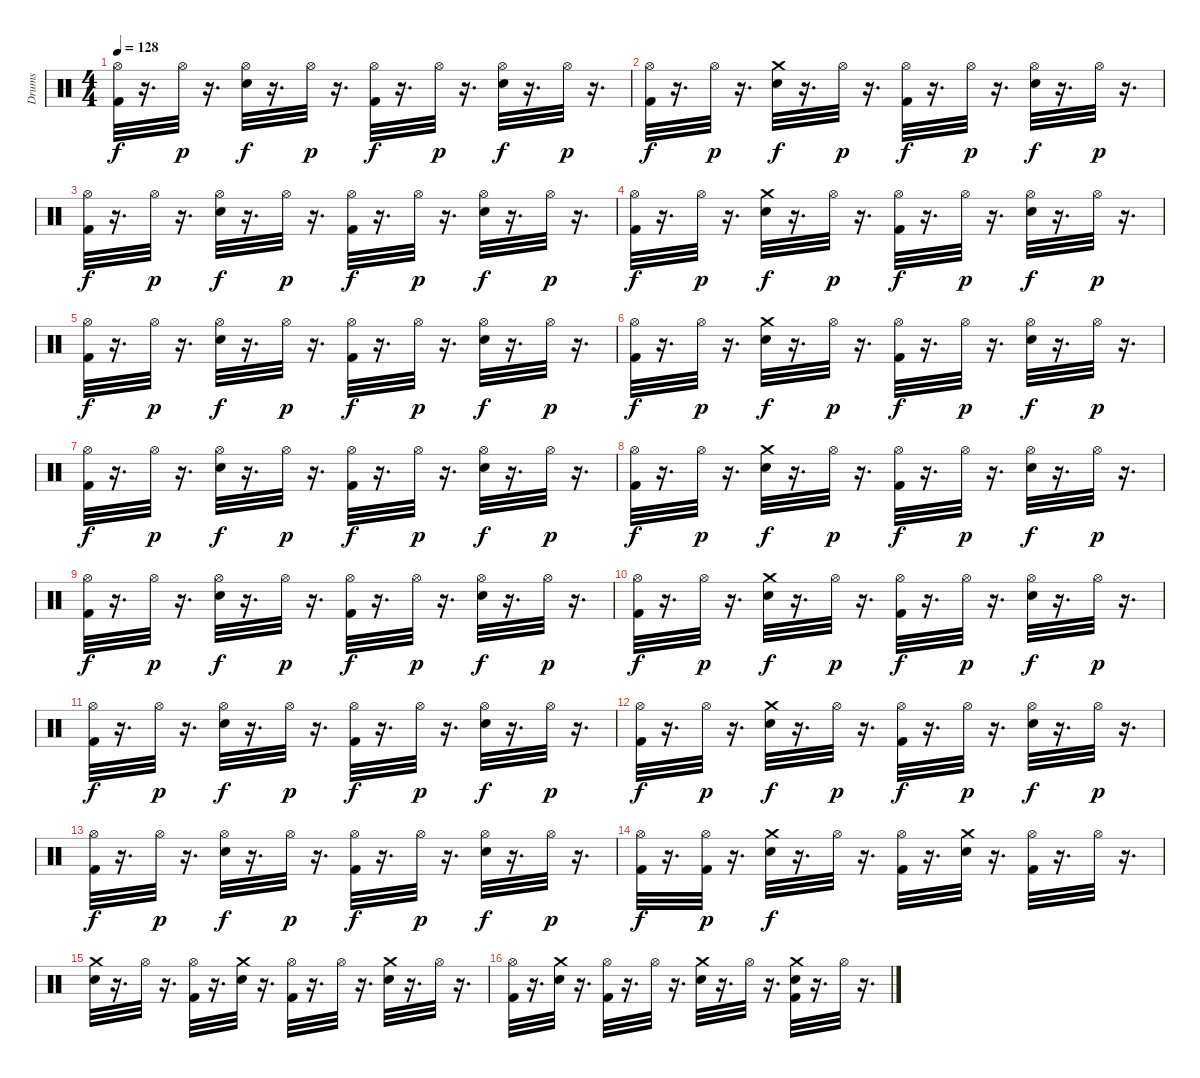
\track ("Drums" "Drums") {instrument percussion}
\staff {score}
\articulation defaults
\ts (4 4)
\tempo 128
\clef neutral
\ks c
("Hi-Hat (open)" "Kick (hit) 2").32{dy f} r.16{d} "Hi-Hat (open)".32{dy p} r.16{d} ("Hi-Hat (open)" "Electric Snare (hit)").32{dy f} r.16{d} "Hi-Hat (open)".32{dy p} r.16{d} ("Hi-Hat (open)" "Kick (hit) 2").32{dy f} r.16{d} "Hi-Hat (open)".32{dy p} r.16{d} ("Hi-Hat (open)" "Electric Snare (hit)").32{dy f} r.16{d} "Hi-Hat (open)".32{dy p} r.16{d} |
("Hi-Hat (open)" "Kick (hit) 2").32{dy f} r.16{d} "Hi-Hat (open)".32{dy p} r.16{d} ("Crash medium (hit)" "Electric Snare (hit)").32{dy f} r.16{d} "Hi-Hat (open)".32{dy p} r.16{d} ("Hi-Hat (open)" "Kick (hit) 2").32{dy f} r.16{d} "Hi-Hat (open)".32{dy p} r.16{d} ("Hi-Hat (open)" "Electric Snare (hit)").32{dy f} r.16{d} "Hi-Hat (open)".32{dy p} r.16{d} |
("Hi-Hat (open)" "Kick (hit) 2").32{dy f} r.16{d} "Hi-Hat (open)".32{dy p} r.16{d} ("Hi-Hat (open)" "Electric Snare (hit)").32{dy f} r.16{d} "Hi-Hat (open)".32{dy p} r.16{d} ("Hi-Hat (open)" "Kick (hit) 2").32{dy f} r.16{d} "Hi-Hat (open)".32{dy p} r.16{d} ("Hi-Hat (open)" "Electric Snare (hit)").32{dy f} r.16{d} "Hi-Hat (open)".32{dy p} r.16{d} |
("Hi-Hat (open)" "Kick (hit) 2").32{dy f} r.16{d} "Hi-Hat (open)".32{dy p} r.16{d} ("Crash medium (hit)" "Electric Snare (hit)").32{dy f} r.16{d} "Hi-Hat (open)".32{dy p} r.16{d} ("Hi-Hat (open)" "Kick (hit) 2").32{dy f} r.16{d} "Hi-Hat (open)".32{dy p} r.16{d} ("Hi-Hat (open)" "Electric Snare (hit)").32{dy f} r.16{d} "Hi-Hat (open)".32{dy p} r.16{d} |
("Hi-Hat (open)" "Kick (hit) 2").32{dy f} r.16{d} "Hi-Hat (open)".32{dy p} r.16{d} ("Hi-Hat (open)" "Electric Snare (hit)").32{dy f} r.16{d} "Hi-Hat (open)".32{dy p} r.16{d} ("Hi-Hat (open)" "Kick (hit) 2").32{dy f} r.16{d} "Hi-Hat (open)".32{dy p} r.16{d} ("Hi-Hat (open)" "Electric Snare (hit)").32{dy f} r.16{d} "Hi-Hat (open)".32{dy p} r.16{d} |
("Hi-Hat (open)" "Kick (hit) 2").32{dy f} r.16{d} "Hi-Hat (open)".32{dy p} r.16{d} ("Crash medium (hit)" "Electric Snare (hit)").32{dy f} r.16{d} "Hi-Hat (open)".32{dy p} r.16{d} ("Hi-Hat (open)" "Kick (hit) 2").32{dy f} r.16{d} "Hi-Hat (open)".32{dy p} r.16{d} ("Hi-Hat (open)" "Electric Snare (hit)").32{dy f} r.16{d} "Hi-Hat (open)".32{dy p} r.16{d} |
("Hi-Hat (open)" "Kick (hit) 2").32{dy f} r.16{d} "Hi-Hat (open)".32{dy p} r.16{d} ("Hi-Hat (open)" "Electric Snare (hit)").32{dy f} r.16{d} "Hi-Hat (open)".32{dy p} r.16{d} ("Hi-Hat (open)" "Kick (hit) 2").32{dy f} r.16{d} "Hi-Hat (open)".32{dy p} r.16{d} ("Hi-Hat (open)" "Electric Snare (hit)").32{dy f} r.16{d} "Hi-Hat (open)".32{dy p} r.16{d} |
("Hi-Hat (open)" "Kick (hit) 2").32{dy f} r.16{d} "Hi-Hat (open)".32{dy p} r.16{d} ("Crash medium (hit)" "Electric Snare (hit)").32{dy f} r.16{d} "Hi-Hat (open)".32{dy p} r.16{d} ("Hi-Hat (open)" "Kick (hit) 2").32{dy f} r.16{d} "Hi-Hat (open)".32{dy p} r.16{d} ("Hi-Hat (open)" "Electric Snare (hit)").32{dy f} r.16{d} "Hi-Hat (open)".32{dy p} r.16{d} |
("Hi-Hat (open)" "Kick (hit) 2").32{dy f} r.16{d} "Hi-Hat (open)".32{dy p} r.16{d} ("Hi-Hat (open)" "Electric Snare (hit)").32{dy f} r.16{d} "Hi-Hat (open)".32{dy p} r.16{d} ("Hi-Hat (open)" "Kick (hit) 2").32{dy f} r.16{d} "Hi-Hat (open)".32{dy p} r.16{d} ("Hi-Hat (open)" "Electric Snare (hit)").32{dy f} r.16{d} "Hi-Hat (open)".32{dy p} r.16{d} |
("Hi-Hat (open)" "Kick (hit) 2").32{dy f} r.16{d} "Hi-Hat (open)".32{dy p} r.16{d} ("Crash medium (hit)" "Electric Snare (hit)").32{dy f} r.16{d} "Hi-Hat (open)".32{dy p} r.16{d} ("Hi-Hat (open)" "Kick (hit) 2").32{dy f} r.16{d} "Hi-Hat (open)".32{dy p} r.16{d} ("Hi-Hat (open)" "Electric Snare (hit)").32{dy f} r.16{d} "Hi-Hat (open)".32{dy p} r.16{d} |
("Hi-Hat (open)" "Kick (hit) 2").32{dy f} r.16{d} "Hi-Hat (open)".32{dy p} r.16{d} ("Hi-Hat (open)" "Electric Snare (hit)").32{dy f} r.16{d} "Hi-Hat (open)".32{dy p} r.16{d} ("Hi-Hat (open)" "Kick (hit) 2").32{dy f} r.16{d} "Hi-Hat (open)".32{dy p} r.16{d} ("Hi-Hat (open)" "Electric Snare (hit)").32{dy f} r.16{d} "Hi-Hat (open)".32{dy p} r.16{d} |
("Hi-Hat (open)" "Kick (hit) 2").32{dy f} r.16{d} "Hi-Hat (open)".32{dy p} r.16{d} ("Crash medium (hit)" "Electric Snare (hit)").32{dy f} r.16{d} "Hi-Hat (open)".32{dy p} r.16{d} ("Hi-Hat (open)" "Kick (hit) 2").32{dy f} r.16{d} "Hi-Hat (open)".32{dy p} r.16{d} ("Hi-Hat (open)" "Electric Snare (hit)").32{dy f} r.16{d} "Hi-Hat (open)".32{dy p} r.16{d} |
("Hi-Hat (open)" "Kick (hit) 2").32{dy f} r.16{d} "Hi-Hat (open)".32{dy p} r.16{d} ("Hi-Hat (open)" "Electric Snare (hit)").32{dy f} r.16{d} "Hi-Hat (open)".32{dy p} r.16{d} ("Hi-Hat (open)" "Kick (hit) 2").32{dy f} r.16{d} "Hi-Hat (open)".32{dy p} r.16{d} ("Hi-Hat (open)" "Electric Snare (hit)").32{dy f} r.16{d} "Hi-Hat (open)".32{dy p} r.16{d} |
("Hi-Hat (open)" "Kick (hit) 2").32{dy f} r.16{d} ("Kick (hit) 2" "Hi-Hat (open)").32{dy p} r.16{d} ("Crash medium (hit)" "Electric Snare (hit)").32{dy f} r.16{d} "Hi-Hat (open)".32 r.16{d} ("Hi-Hat (open)" "Kick (hit) 2").32 r.16{d} ("Crash medium (hit)" "Electric Snare (hit)").32 r.16{d} ("Hi-Hat (open)" "Kick (hit) 2").32 r.16{d} "Hi-Hat (open)".32 r.16{d} |
("Crash medium (hit)" "Electric Snare (hit)").32 r.16{d} "Hi-Hat (open)".32 r.16{d} ("Hi-Hat (open)" "Kick (hit) 2").32 r.16{d} ("Crash medium (hit)" "Electric Snare (hit)").32 r.16{d} ("Hi-Hat (open)" "Kick (hit) 2").32 r.16{d} "Hi-Hat (open)".32 r.16{d} ("Crash medium (hit)" "Electric Snare (hit)").32 r.16{d} "Hi-Hat (open)".32 r.16{d} |
("Hi-Hat (open)" "Kick (hit) 2").32 r.16{d} ("Crash medium (hit)" "Electric Snare (hit)").32 r.16{d} ("Hi-Hat (open)" "Kick (hit) 2").32 r.16{d} "Hi-Hat (open)".32 r.16{d} ("Crash medium (hit)" "Electric Snare (hit)").32 r.16{d} "Hi-Hat (open)".32 r.16{d} ("Crash medium (hit)" "Kick (hit) 2" "Electric Snare (hit)").32 r.16{d} "Hi-Hat (open)".32 r.16{d}
